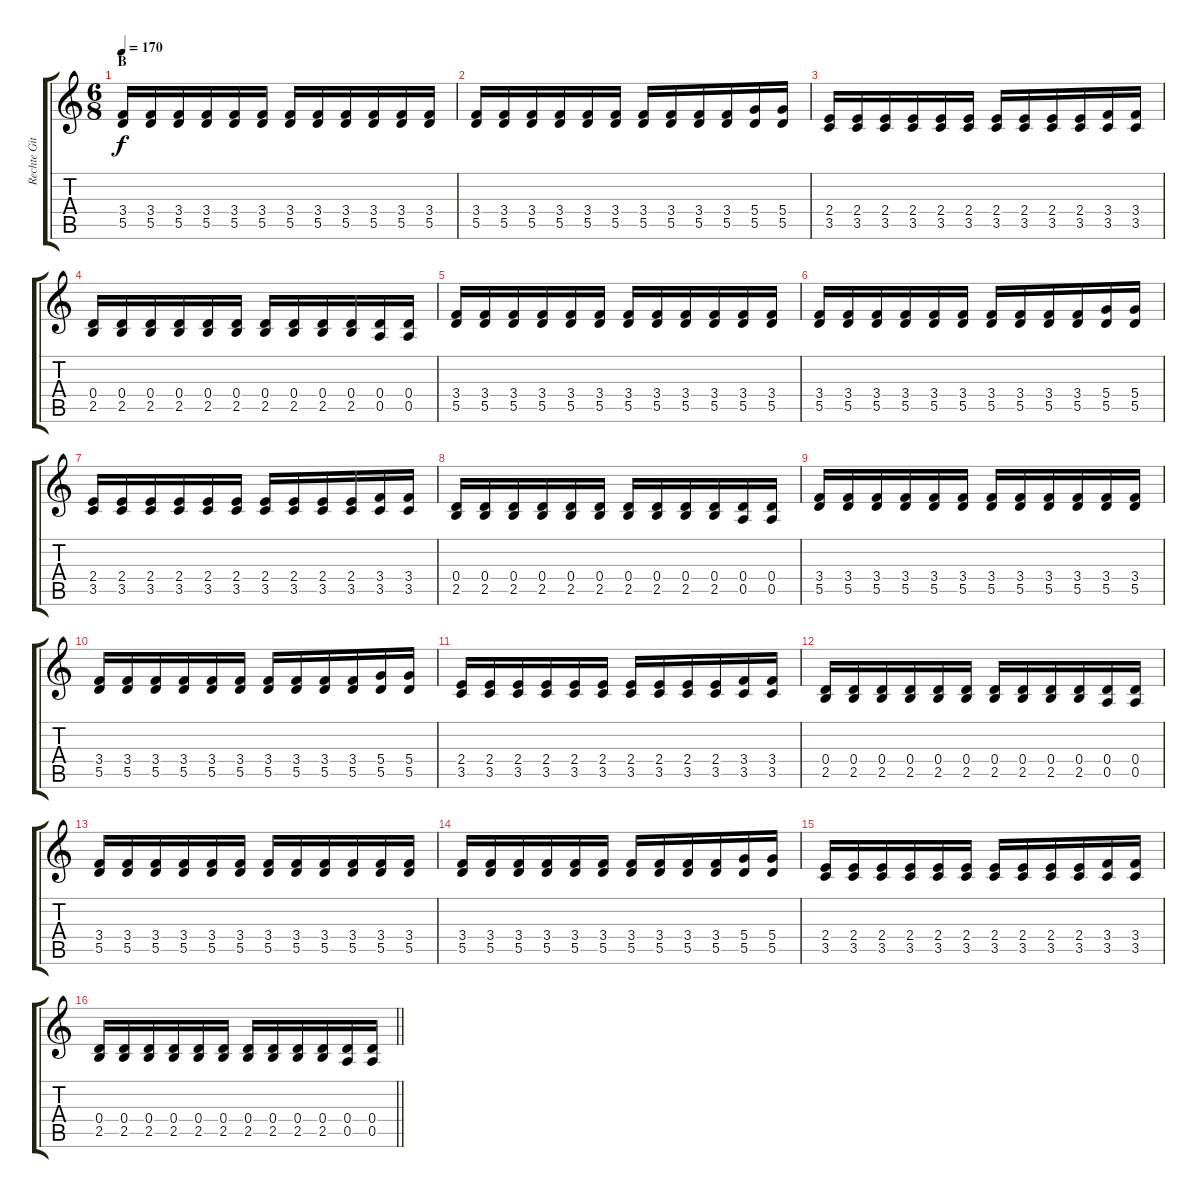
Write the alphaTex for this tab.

\track ("Rechte Gitarre" "Rechte Git") {instrument distortionguitar}
\staff {score tabs}
\tuning (E4 B3 G3 D3 A2 E2) {hide}
\ts (6 8)
\section ("" "B")
\tempo 170
\clef g2
\ks c
(3.4 5.5).16{dy f} (3.4 5.5).16 (3.4 5.5).16 (3.4 5.5).16 (3.4 5.5).16 (3.4 5.5).16 (3.4 5.5).16 (3.4 5.5).16 (3.4 5.5).16 (3.4 5.5).16 (3.4 5.5).16 (3.4 5.5).16 |
(3.4 5.5).16 (3.4 5.5).16 (3.4 5.5).16 (3.4 5.5).16 (3.4 5.5).16 (3.4 5.5).16 (3.4 5.5).16 (3.4 5.5).16 (3.4 5.5).16 (3.4 5.5).16 (5.4 5.5).16 (5.4 5.5).16 |
(2.4 3.5).16 (2.4 3.5).16 (2.4 3.5).16 (2.4 3.5).16 (2.4 3.5).16 (2.4 3.5).16 (2.4 3.5).16 (2.4 3.5).16 (2.4 3.5).16 (2.4 3.5).16 (3.4 3.5).16 (3.4 3.5).16 |
(0.4 2.5).16 (0.4 2.5).16 (0.4 2.5).16 (0.4 2.5).16 (0.4 2.5).16 (0.4 2.5).16 (0.4 2.5).16 (0.4 2.5).16 (0.4 2.5).16 (0.4 2.5).16 (0.4 0.5).16 (0.4 0.5).16 |
(3.4 5.5).16 (3.4 5.5).16 (3.4 5.5).16 (3.4 5.5).16 (3.4 5.5).16 (3.4 5.5).16 (3.4 5.5).16 (3.4 5.5).16 (3.4 5.5).16 (3.4 5.5).16 (3.4 5.5).16 (3.4 5.5).16 |
(3.4 5.5).16 (3.4 5.5).16 (3.4 5.5).16 (3.4 5.5).16 (3.4 5.5).16 (3.4 5.5).16 (3.4 5.5).16 (3.4 5.5).16 (3.4 5.5).16 (3.4 5.5).16 (5.4 5.5).16 (5.4 5.5).16 |
(2.4 3.5).16 (2.4 3.5).16 (2.4 3.5).16 (2.4 3.5).16 (2.4 3.5).16 (2.4 3.5).16 (2.4 3.5).16 (2.4 3.5).16 (2.4 3.5).16 (2.4 3.5).16 (3.4 3.5).16 (3.4 3.5).16 |
(0.4 2.5).16 (0.4 2.5).16 (0.4 2.5).16 (0.4 2.5).16 (0.4 2.5).16 (0.4 2.5).16 (0.4 2.5).16 (0.4 2.5).16 (0.4 2.5).16 (0.4 2.5).16 (0.4 0.5).16 (0.4 0.5).16 |
(3.4 5.5).16 (3.4 5.5).16 (3.4 5.5).16 (3.4 5.5).16 (3.4 5.5).16 (3.4 5.5).16 (3.4 5.5).16 (3.4 5.5).16 (3.4 5.5).16 (3.4 5.5).16 (3.4 5.5).16 (3.4 5.5).16 |
(3.4 5.5).16 (3.4 5.5).16 (3.4 5.5).16 (3.4 5.5).16 (3.4 5.5).16 (3.4 5.5).16 (3.4 5.5).16 (3.4 5.5).16 (3.4 5.5).16 (3.4 5.5).16 (5.4 5.5).16 (5.4 5.5).16 |
(2.4 3.5).16 (2.4 3.5).16 (2.4 3.5).16 (2.4 3.5).16 (2.4 3.5).16 (2.4 3.5).16 (2.4 3.5).16 (2.4 3.5).16 (2.4 3.5).16 (2.4 3.5).16 (3.4 3.5).16 (3.4 3.5).16 |
(0.4 2.5).16 (0.4 2.5).16 (0.4 2.5).16 (0.4 2.5).16 (0.4 2.5).16 (0.4 2.5).16 (0.4 2.5).16 (0.4 2.5).16 (0.4 2.5).16 (0.4 2.5).16 (0.4 0.5).16 (0.4 0.5).16 |
(3.4 5.5).16 (3.4 5.5).16 (3.4 5.5).16 (3.4 5.5).16 (3.4 5.5).16 (3.4 5.5).16 (3.4 5.5).16 (3.4 5.5).16 (3.4 5.5).16 (3.4 5.5).16 (3.4 5.5).16 (3.4 5.5).16 |
(3.4 5.5).16 (3.4 5.5).16 (3.4 5.5).16 (3.4 5.5).16 (3.4 5.5).16 (3.4 5.5).16 (3.4 5.5).16 (3.4 5.5).16 (3.4 5.5).16 (3.4 5.5).16 (5.4 5.5).16 (5.4 5.5).16 |
(2.4 3.5).16 (2.4 3.5).16 (2.4 3.5).16 (2.4 3.5).16 (2.4 3.5).16 (2.4 3.5).16 (2.4 3.5).16 (2.4 3.5).16 (2.4 3.5).16 (2.4 3.5).16 (3.4 3.5).16 (3.4 3.5).16 |
\barLineRight lightlight
(0.4 2.5).16 (0.4 2.5).16 (0.4 2.5).16 (0.4 2.5).16 (0.4 2.5).16 (0.4 2.5).16 (0.4 2.5).16 (0.4 2.5).16 (0.4 2.5).16 (0.4 2.5).16 (0.4 0.5).16 (0.4 0.5).16
